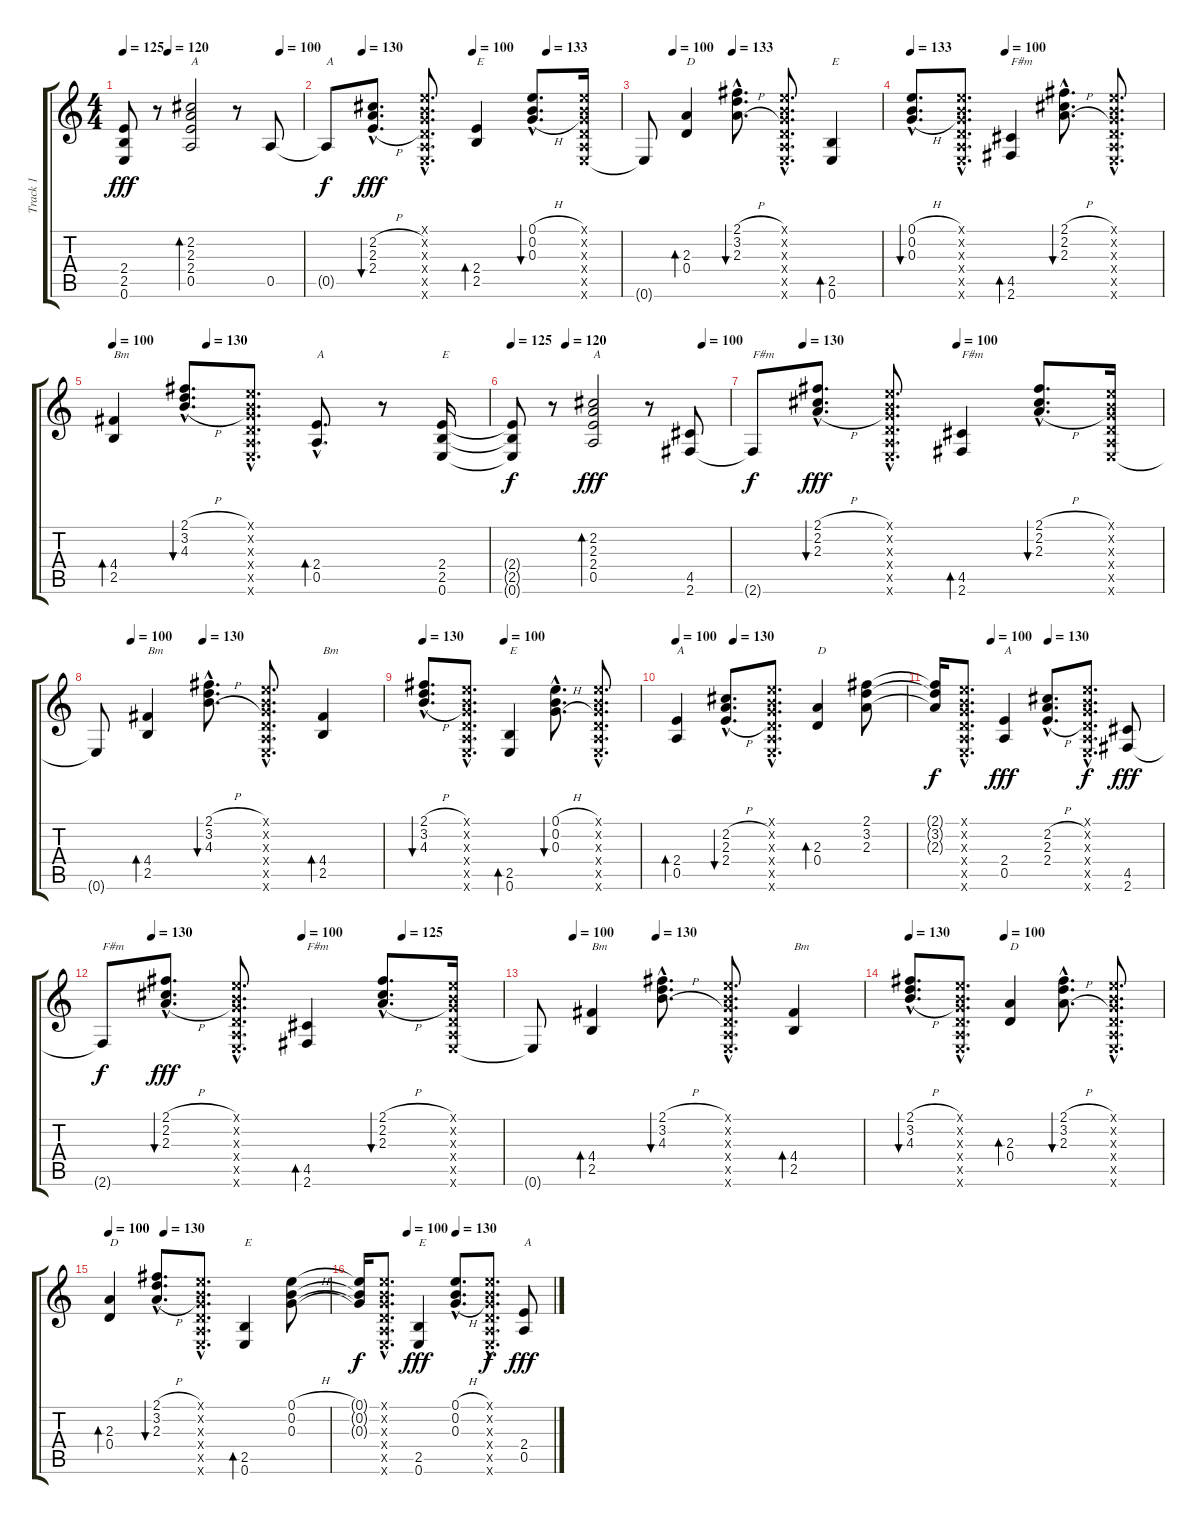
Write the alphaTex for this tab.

\track ("Track 1" "Track 1") {instrument acousticguitarnylon}
\staff {score tabs}
\tuning (E4 B3 G3 D3 A2 E2) {hide}
\ts (4 4)
\tempo 125
\tempo (120 0.25)
\tempo (100 0.875)
\clef g2
\ks c
(2.4{t} 2.5{t} 0.6{t}).8{dy fff} r.8 (2.2 2.3 2.4 0.5).2{bd 120 txt "A"} r.8 0.5.8 |
\tempo (130 0.125)
\tempo (100 0.5)
\tempo (133 0.75)
0.5{t}.8{txt "A" dy f} (2.2{h hac} 2.3{h hac} 2.4{h hac}).8{d bu 120 dy fff} (0.1{hac x} 0.2{hac x} 0.3{hac x} 0.4{hac x} 0.5{hac x} 0.6{hac x}).8{d} (2.4 2.5).4{bd 120 txt "E"} (0.1{h hac} 0.2{h hac} 0.3{h hac}).8{d bu 120} (0.1{x} 0.2{x} 0.3{x} 0.4{x} 0.5{x} 0.6{x}).16 |
\tempo (100 0.125)
\tempo (133 0.375)
0.6{t}.8 (2.3 0.4).4{bd 120 txt "D"} (2.1{h hac} 3.2{h hac} 2.3{h hac}).8{d bu 120} (0.1{hac x} 0.2{hac x} 0.3{hac x} 0.4{hac x} 0.5{hac x} 0.6{hac x}).8{d} (2.5 0.6).4{bd 120 txt "E"} |
\tempo 133
\tempo (100 0.375)
(0.1{h hac} 0.2{h hac} 0.3{h hac}).8{d bu 120} (0.1{hac x} 0.2{hac x} 0.3{hac x} 0.4{hac x} 0.5{hac x} 0.6{hac x}).8{d} (4.5 2.6).4{bd 120 txt "F#m"} (2.1{h hac} 2.2{h hac} 2.3{h hac}).8{d bu 120} (0.1{hac x} 0.2{hac x} 0.3{hac x} 0.4{hac x} 0.5{hac x} 0.6{hac x}).8{d} |
\tempo 100
\tempo (130 0.25)
(4.4 2.5).4{bd 120 txt "Bm"} (2.1{h hac} 3.2{h hac} 4.3{h hac}).8{d bu 120} (0.1{hac x} 0.2{hac x} 0.3{hac x} 0.4{hac x} 0.5{hac x} 0.6{hac x}).8{d} (2.4{hac} 0.5{hac}).8{d bd 120 txt "A"} r.8 (2.4 2.5 0.6).16{txt "E"} |
\tempo 125
\tempo (120 0.25)
\tempo (100 0.875)
(2.4{t} 2.5{t} 0.6{t}).8{dy f} r.8 (2.2 2.3 2.4 0.5).2{bd 120 txt "A" dy fff} r.8 (4.5 2.6).8 |
\tempo (130 0.125)
\tempo (100 0.5)
2.6{t}.8{txt "F#m" dy f} (2.1{h hac} 2.2{h hac} 2.3{h hac}).8{d bu 120 dy fff} (0.1{hac x} 0.2{hac x} 0.3{hac x} 0.4{hac x} 0.5{hac x} 0.6{hac x}).8{d} (4.5 2.6).4{bd 120 txt "F#m"} (2.1{h hac} 2.2{h hac} 2.3{h hac}).8{d bu 120} (0.1{x} 0.2{x} 0.3{x} 0.4{x} 0.5{x} 0.6{x}).16 |
\tempo (100 0.125)
\tempo (130 0.375)
0.6{t}.8 (4.4 2.5).4{bd 120 txt "Bm"} (2.1{h hac} 3.2{h hac} 4.3{h hac}).8{d bu 120} (0.1{hac x} 0.2{hac x} 0.3{hac x} 0.4{hac x} 0.5{hac x} 0.6{hac x}).8{d} (4.4 2.5).4{bd 120 txt "Bm"} |
\tempo 130
\tempo (100 0.375)
(2.1{h hac} 3.2{h hac} 4.3{h hac}).8{d bu 120} (0.1{hac x} 0.2{hac x} 0.3{hac x} 0.4{hac x} 0.5{hac x} 0.6{hac x}).8{d} (2.5 0.6).4{bd 120 txt "E"} (0.1{h hac} 0.2{h hac} 0.3{h hac}).8{d bu 120} (0.1{hac x} 0.2{hac x} 0.3{hac x} 0.4{hac x} 0.5{hac x} 0.6{hac x}).8{d} |
\tempo 100
\tempo (130 0.25)
(2.4 0.5).4{bd 120 txt "A"} (2.2{h hac} 2.3{h hac} 2.4{h hac}).8{d bu 120} (0.1{hac x} 0.2{hac x} 0.3{hac x} 0.4{hac x} 0.5{hac x} 0.6{hac x}).8{d} (2.3 0.4).4{bd 120 txt "D"} (2.1 3.2 2.3).8 |
\tempo (100 0.25)
\tempo (130 0.5)
(2.1{t} 3.2{t} 2.3{t}).16{dy f} (0.1{hac x} 0.2{hac x} 0.3{hac x} 0.4{hac x} 0.5{hac x} 0.6{hac x}).8{d} (2.4 0.5).4{txt "A" dy fff} (2.2{h hac} 2.3{h hac} 2.4{h hac}).8{d} (0.1{hac x} 0.2{hac x} 0.3{hac x} 0.4{hac x} 0.5{hac x} 0.6{hac x}).8{d dy f} (4.5 2.6).8{dy fff} |
\tempo (130 0.125)
\tempo (100 0.5)
\tempo (125 0.75)
2.6{t}.8{txt "F#m" dy f} (2.1{h hac} 2.2{h hac} 2.3{h hac}).8{d bu 120 dy fff} (0.1{hac x} 0.2{hac x} 0.3{hac x} 0.4{hac x} 0.5{hac x} 0.6{hac x}).8{d} (4.5 2.6).4{bd 120 txt "F#m"} (2.1{h hac} 2.2{h hac} 2.3{h hac}).8{d bu 120} (0.1{x} 0.2{x} 0.3{x} 0.4{x} 0.5{x} 0.6{x}).16 |
\tempo (100 0.125)
\tempo (130 0.375)
0.6{t}.8 (4.4 2.5).4{bd 120 txt "Bm"} (2.1{h hac} 3.2{h hac} 4.3{h hac}).8{d bu 120} (0.1{hac x} 0.2{hac x} 0.3{hac x} 0.4{hac x} 0.5{hac x} 0.6{hac x}).8{d} (4.4 2.5).4{bd 120 txt "Bm"} |
\tempo 130
\tempo (100 0.375)
(2.1{h hac} 3.2{h hac} 4.3{h hac}).8{d bu 120} (0.1{hac x} 0.2{hac x} 0.3{hac x} 0.4{hac x} 0.5{hac x} 0.6{hac x}).8{d} (2.3 0.4).4{bd 120 txt "D"} (2.1{h hac} 3.2{h hac} 2.3{h hac}).8{d bu 120} (0.1{hac x} 0.2{hac x} 0.3{hac x} 0.4{hac x} 0.5{hac x} 0.6{hac x}).8{d} |
\tempo 100
\tempo (130 0.25)
(2.3 0.4).4{bd 120 txt "D"} (2.1{h hac} 3.2{h hac} 2.3{h hac}).8{d bu 120} (0.1{hac x} 0.2{hac x} 0.3{hac x} 0.4{hac x} 0.5{hac x} 0.6{hac x}).8{d} (2.5 0.6).4{bd 120 txt "E"} (0.1{h} 0.2{h} 0.3{h}).8 |
\tempo (100 0.25)
\tempo (130 0.5)
(0.1{t} 0.2{t} 0.3{t}).16{dy f} (0.1{hac x} 0.2{hac x} 0.3{hac x} 0.4{hac x} 0.5{hac x} 0.6{hac x}).8{d} (2.5 0.6).4{txt "E" dy fff} (0.1{h hac} 0.2{h hac} 0.3{h hac}).8{d} (0.1{hac x} 0.2{hac x} 0.3{hac x} 0.4{hac x} 0.5{hac x} 0.6{hac x}).8{d dy f} (2.4 0.5).8{txt "A" dy fff}
